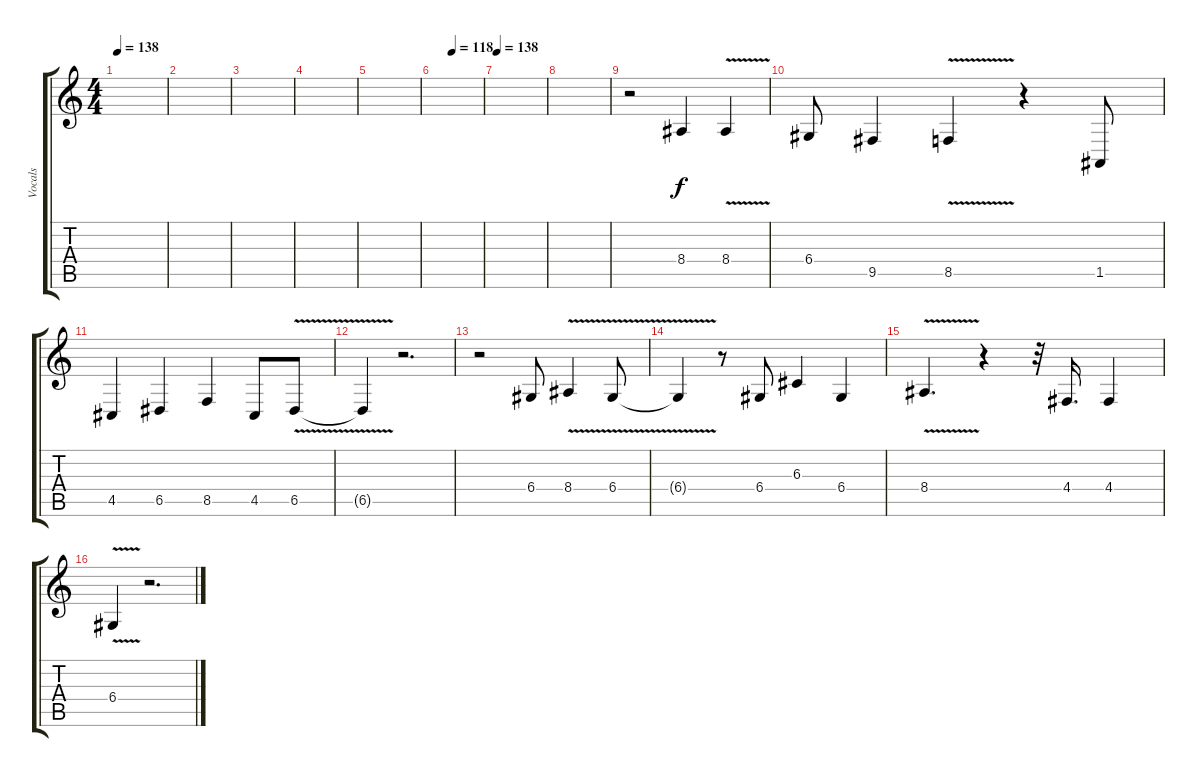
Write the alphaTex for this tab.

\track ("Vocals" "Vocals") {instrument flute}
\staff {score tabs}
\tuning (E4 B3 G3 D3 A2 E2) {hide}
\ts (4 4)
\tempo 138
\clef g2
\ks c
|
|
|
|
|
\tempo (118 0.375)
|
\tempo 138
|
|
r.2 8.4.4 8.4{v}.4 |
6.4.8 9.5.4 8.5{v}.4 r.4 1.5.8 |
4.5.4 6.5.4 8.5.4 4.5.8 6.5{v}.8 |
6.5{t}.4 r.2{d} |
r.2 6.4.8 8.4{v}.4 6.4{v}.8 |
6.4{t}.4 r.8 6.4.8 6.3.4 6.4.4 |
8.4{v}.4{d} r.4 r.32 4.4.16{d} 4.4.4 |
6.4{v}.4 r.2{d}
